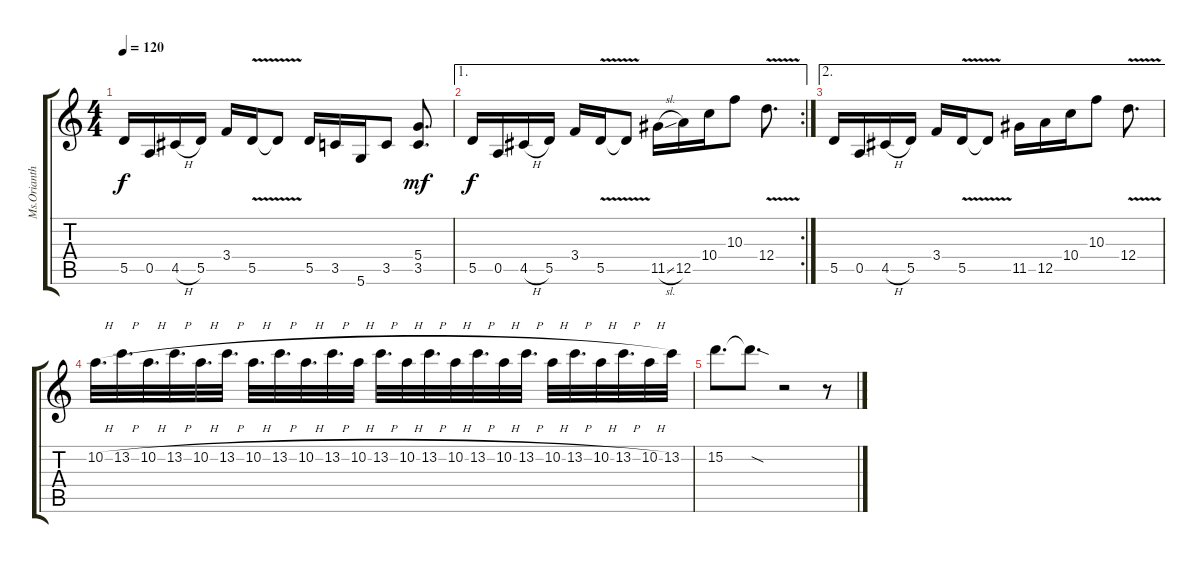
\track ("Ms.Orianthi " "Ms.Orianth") {instrument overdrivenguitar}
\staff {score tabs}
\tuning (E4 B3 G3 D3 A2 D2) {hide}
\ts (4 4)
\tempo 120
\clef g2
\ks c
5.5.16{dy f} 0.5.16 4.5{h}.16 5.5.16 3.4.16 5.5{v}.16 5.5{t}.8 5.5.16 3.5.16 5.6.16 3.5.8 (5.4 3.5).8{d dy mf} |
\ae 1
\rc 2
5.5.16{dy f} 0.5.16 4.5{h}.16 5.5.16 3.4.16 5.5{v}.16 5.5{t}.8 11.5{sl}.16 12.5.16 10.4.16 10.3.8 12.4{v}.8{d} |
\ae 2
5.5.16 0.5.16 4.5{h}.16 5.5.16 3.4.16 5.5{v}.16 5.5{t}.8 11.5.16 12.5.16 10.4.16 10.3.8 12.4{v}.8{d} |
10.2{h}.32{d} 13.2{h}.32{d} 10.2{h}.32{d} 13.2{h}.32{d} 10.2{h}.32{d} 13.2{h}.32{d} 10.2{h}.32{d} 13.2{h}.32{d} 10.2{h}.32{d} 13.2{h}.32{d} 10.2{h}.32 13.2{h}.32{d} 10.2{h}.32 13.2{h}.32{d} 10.2{h}.32 13.2{h}.32{d} 10.2{h}.32 13.2{h}.32{d} 10.2{h}.32 13.2{h}.32{d} 10.2{h}.32 13.2{h}.32{d} 10.2{h}.32 13.2.32 |
15.2.8{d} 15.2{sod t}.8{d} r.2 r.8
